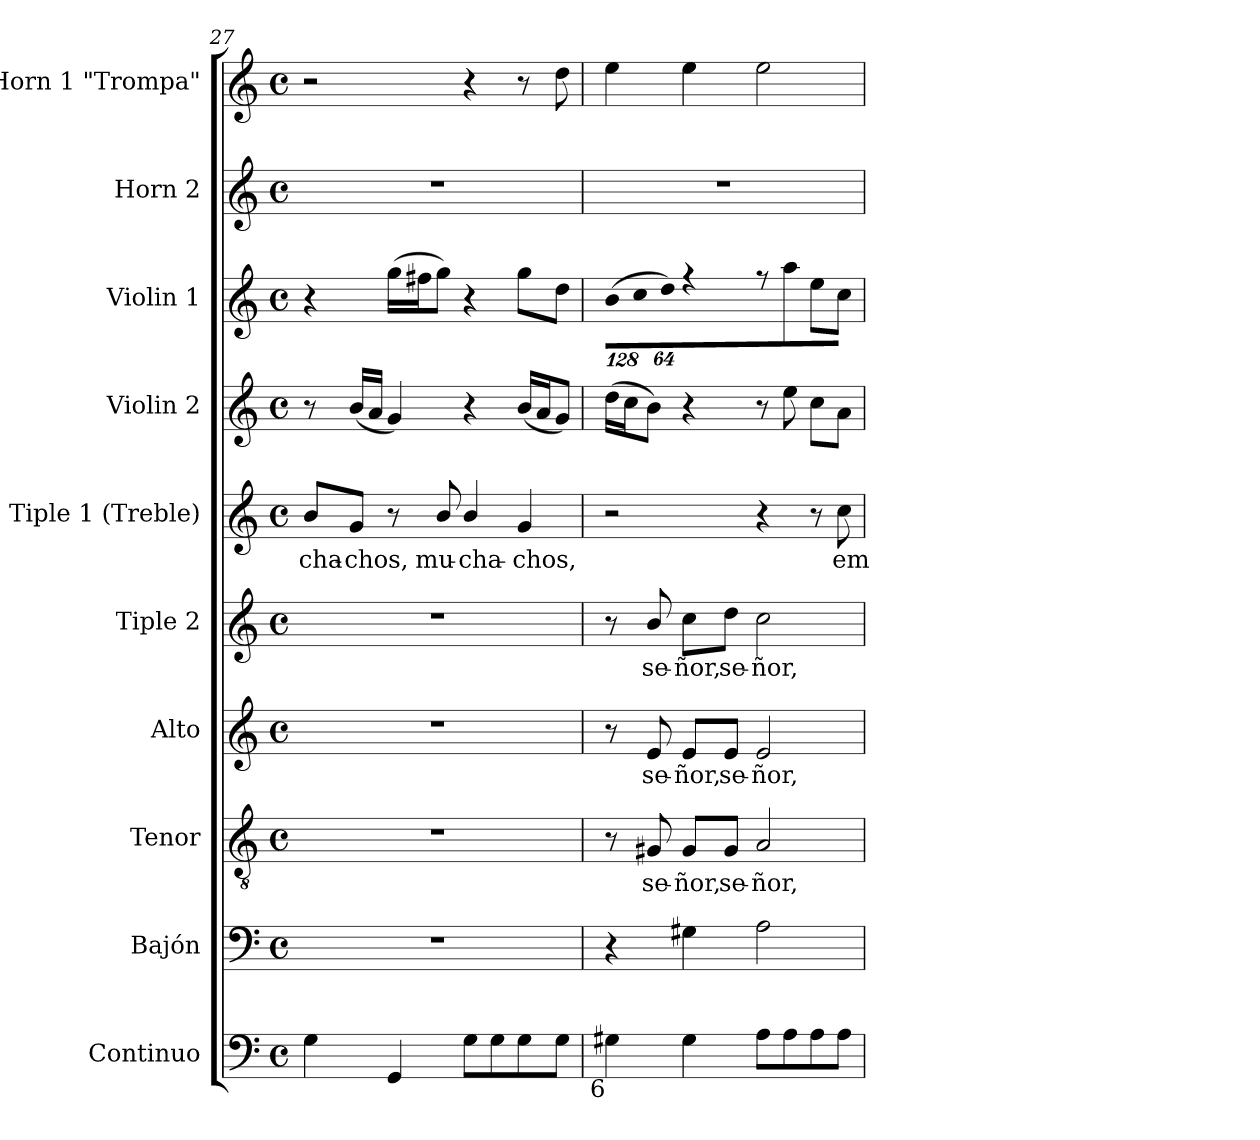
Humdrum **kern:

**kern	**kern	**kern	**text	**kern	**text	**kern	**text	**kern	**text	**kern	**kern	**kern	**kern
*part10	*part9	*part8	*part8	*part7	*part7	*part6	*part6	*part5	*part5	*part4	*part3	*part2	*part1
*staff10	*staff9	*staff8	*staff8	*staff7	*staff7	*staff6	*staff6	*staff5	*staff5	*staff4	*staff3	*staff2	*staff1
*I"Continuo	*I"Bajón	*I"Tenor	*	*I"Alto	*	*I"Tiple 2	*	*I"Tiple 1 (Treble)	*	*I"Violin 2	*I"Violin 1	*I"Horn 2	*I"Horn 1 "Trompa"
*I'Cont.	*	*I'T.	*	*I'A.	*	*	*	*	*	*I'Vln. 2	*I'Vln. 1	*I'Hn 1.	*I'Hn 1.
*clefF4	*clefF4	*clefGv2	*	*clefG2	*	*clefG2	*	*clefG2	*	*clefG2	*clefG2	*clefG2	*clefG2
*	*	*ITrd7c12	*	*	*	*	*	*	*	*	*	*ITrd7c12	*ITrd7c12
*k[]	*k[]	*k[]	*	*k[]	*	*k[]	*	*k[]	*	*k[]	*k[]	*k[]	*k[]
*C:	*C:	*C:	*	*C:	*	*C:	*	*C:	*	*C:	*C:	*C:	*C:
*M4/4	*M4/4	*M4/4	*	*M4/4	*	*M4/4	*	*M4/4	*	*M4/4	*M4/4	*M4/4	*M4/4
*met(c)	*met(c)	*met(c)	*	*met(c)	*	*met(c)	*	*met(c)	*	*met(c)	*met(c)	*met(c)	*met(c)
=27	=27	=27	=27	=27	=27	=27	=27	=27	=27	=27	=27	=27	=27
!	!	!	!	!	!	!	!	!	!LO:LY:b:color=#000000	!	!	!	!
4Gi\	1r	1r	.	1r	.	1r	.	8bi/L	-cha-	8r	4r	1r	2r
!	!	!	!	!	!	!	!	!	!LO:LY:b:color=#000000	!	!	!	!
.	.	.	.	.	.	.	.	8gi/J	-chos,	(16bi/LL	.	.	.
.	.	.	.	.	.	.	.	.	.	16ai/JJ	.	.	.
4GGi/	.	.	.	.	.	.	.	8r	.	4gi/)	(16ggi\LL	.	.
.	.	.	.	.	.	.	.	.	.	.	16ff#Xi\J	.	.
!	!	!	!	!	!	!	!	!	!LO:LY:b:color=#000000	!	!	!	!
.	.	.	.	.	.	.	.	8bi/	mu-	.	8ggi\J)	.	.
!	!	!	!	!	!	!	!	!	!LO:LY:b:color=#000000	!	!	!	!
8Gi\L	.	.	.	.	.	.	.	4bi/	-cha-	4r	4r	.	4r
8Gi\	.	.	.	.	.	.	.	.	.	.	.	.	.
!	!	!	!	!	!	!	!	!	!LO:LY:b:color=#000000	!	!	!	!
8Gi\	.	.	.	.	.	.	.	4gi/	-chos,	(16bi/LL	8ggi\L	.	8r
.	.	.	.	.	.	.	.	.	.	16ai/J	.	.	.
8Gi\J	.	.	.	.	.	.	.	.	.	8gi/J)	8ddi\J	.	8di\
!!LO:LB:g=z
=28	=28	=28	=28	=28	=28	=28	=28	=28	=28	=28	=28	=28	=28
*	*	*	*	*	*	*	*	*	*	*	*Xbrackettup	*	*
!LO:TX:b:rj:t=6	!	!	!	!	!	!	!	!	!	!	!	!	!
!	!	!	!	!	!	!	!	!	!	!	!LO:N:vis=8	!	!
4G#Xi\	4r	8r	.	8r	.	8r	.	2r	.	(16ddi\LL	(1024%85bi\L	1r	4ei\
.	.	.	.	.	.	.	.	.	.	16cci\J	.	.	.
!	!	!	!	!	!	!	!	!	!	!	!LO:N:vis=8	!	!
.	.	.	.	.	.	.	.	.	.	.	1024%85cci\	.	.
!	!	!	!LO:LY:b:color=#000000	!	!	!	!	!	!	!	!	!	!
!	!	!	!	!	!LO:LY:b:color=#000000	!	!	!	!	!	!	!	!
!	!	!	!	!	!	!	!LO:LY:b:color=#000000	!	!	!	!	!	!
.	.	8GG#Xi/	se-	8ei/	se-	8bi/	se-	.	.	8bi\J)	.	.	.
!	!	!	!	!	!	!	!	!	!	!	!LO:N:vis=8	!	!
.	.	.	.	.	.	.	.	.	.	.	512%43ddi\J)	.	.
!	!	!	!LO:LY:b:color=#000000	!	!	!	!	!	!	!	!	!	!
!	!	!	!	!	!LO:LY:b:color=#000000	!	!	!	!	!	!	!	!
!	!	!	!	!	!	!	!LO:LY:b:color=#000000	!	!	!	!	!	!
4G#i\	4G#Xi\	8GG#i/L	-ñor,	8ei/L	-ñor,	8cci\L	-ñor,	.	.	4r	4r	.	4ei\
!	!	!	!LO:LY:b:color=#000000	!	!	!	!	!	!	!	!	!	!
!	!	!	!	!	!LO:LY:b:color=#000000	!	!	!	!	!	!	!	!
!	!	!	!	!	!	!	!LO:LY:b:color=#000000	!	!	!	!	!	!
.	.	8GG#i/J	se-	8ei/J	se-	8ddi\J	se-	.	.	.	.	.	.
!	!	!	!LO:LY:b:color=#000000	!	!	!	!	!	!	!	!	!	!
!	!	!	!	!	!LO:LY:b:color=#000000	!	!	!	!	!	!	!	!
!	!	!	!	!	!	!	!LO:LY:b:color=#000000	!	!	!	!	!	!
8Ai\L	2Ai\	2AAi/	-ñor,	2ei/	-ñor,	2cci\	-ñor,	4r	.	8r	8r	.	2ei\
8Ai\	.	.	.	.	.	.	.	.	.	8eei\	8aai\	.	.
8Ai\	.	.	.	.	.	.	.	8r	.	8cci\L	8eei\L	.	.
!	!	!	!	!	!	!	!	!	!LO:LY:b:color=#000000	!	!	!	!
8Ai\J	.	.	.	.	.	.	.	8cci\	em-	8ai\J	8cci\J	.	.
=	=	=	=	=	=	=	=	=	=	=	=	=	=
*-	*-	*-	*-	*-	*-	*-	*-	*-	*-	*-	*-	*-	*-
